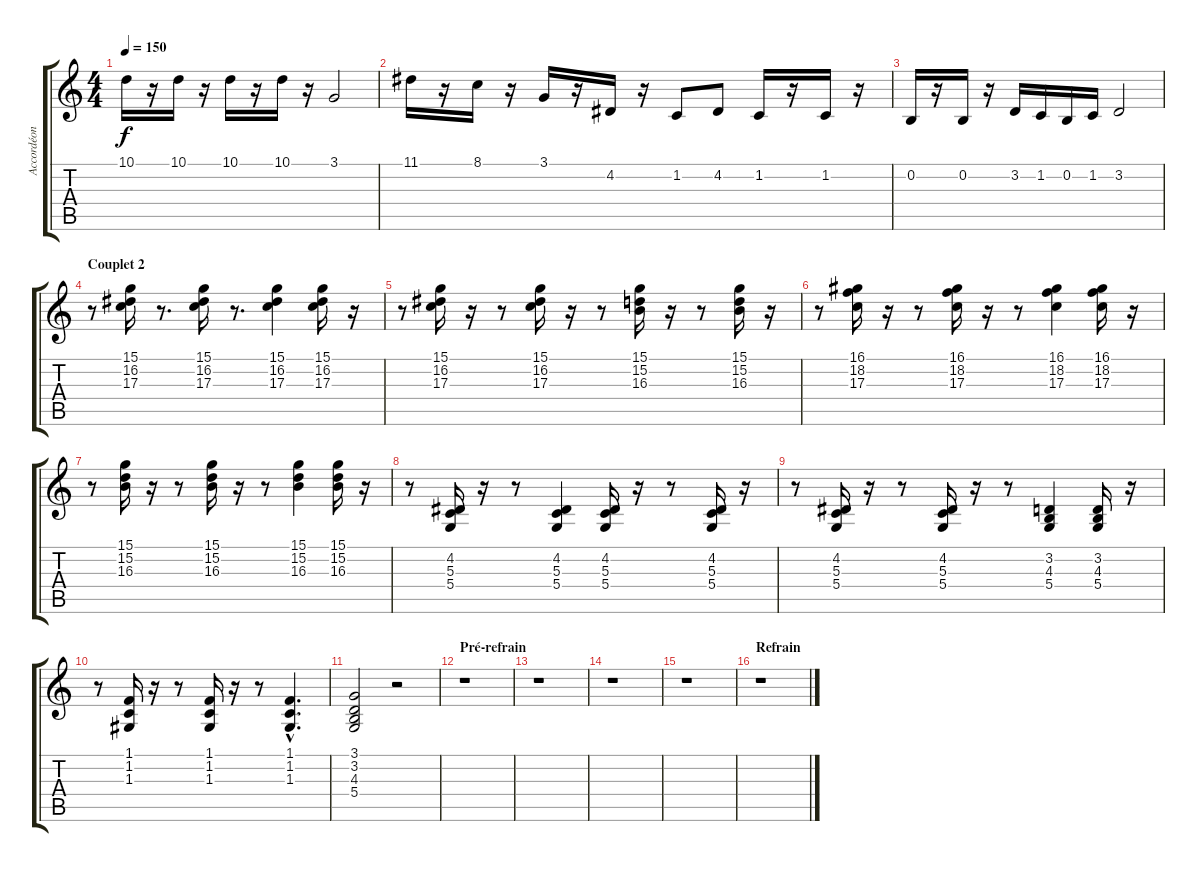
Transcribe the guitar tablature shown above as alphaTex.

\track ("Accordéon" "Accordéon") {instrument accordion}
\staff {score tabs}
\tuning (E4 B3 G3 D3 A2 E2) {hide}
\ts (4 4)
\tempo 150
\clef g2
\ks c
10.1.16{dy f} r.16 10.1.16 r.16 10.1.16 r.16 10.1.16 r.16 3.1.2 |
11.1.16 r.16 8.1.16 r.16 3.1.16 r.16 4.2.16 r.16 1.2.8 4.2.8 1.2.16 r.16 1.2.16 r.16 |
0.2.16 r.16 0.2.16 r.16 3.2.16 1.2.16 0.2.16 1.2.16 3.2.2 |
\section ("" "Couplet 2")
r.8{volume 12} (15.1 16.2 17.3).16 r.8{d} (15.1 16.2 17.3).16 r.8{d} (15.1 16.2 17.3).4 (15.1 16.2 17.3).16 r.16 |
r.8 (15.1 16.2 17.3).16 r.16 r.8 (15.1 16.2 17.3).16 r.16 r.8 (15.1 15.2 16.3).16 r.16 r.8 (15.1 15.2 16.3).16 r.16 |
r.8 (16.1 18.2 17.3).16 r.16 r.8 (16.1 18.2 17.3).16 r.16 r.8 (16.1 18.2 17.3).4 (16.1 18.2 17.3).16 r.16 |
r.8 (15.1 15.2 16.3).16 r.16 r.8 (15.1 15.2 16.3).16 r.16 r.8 (15.1 15.2 16.3).4 (15.1 15.2 16.3).16 r.16 |
r.8 (4.2 5.3 5.4).16 r.16 r.8 (4.2 5.3 5.4).4 (4.2 5.3 5.4).16 r.16 r.8 (4.2 5.3 5.4).16 r.16 |
r.8 (4.2 5.3 5.4).16 r.16 r.8 (4.2 5.3 5.4).16 r.16 r.8 (3.2 4.3 5.4).4 (3.2 4.3 5.4).16 r.16 |
r.8 (1.1 1.2 1.3).16 r.16 r.8 (1.1 1.2 1.3).16 r.16 r.8 (1.1{hac} 1.2{hac} 1.3{hac}).4{d} |
(3.1 3.2 4.3 5.4).2 r.2 |
\section ("" "Pré-refrain")
r.1 |
r.1 |
r.1 |
r.1 |
\section ("" "Refrain")
r.1
